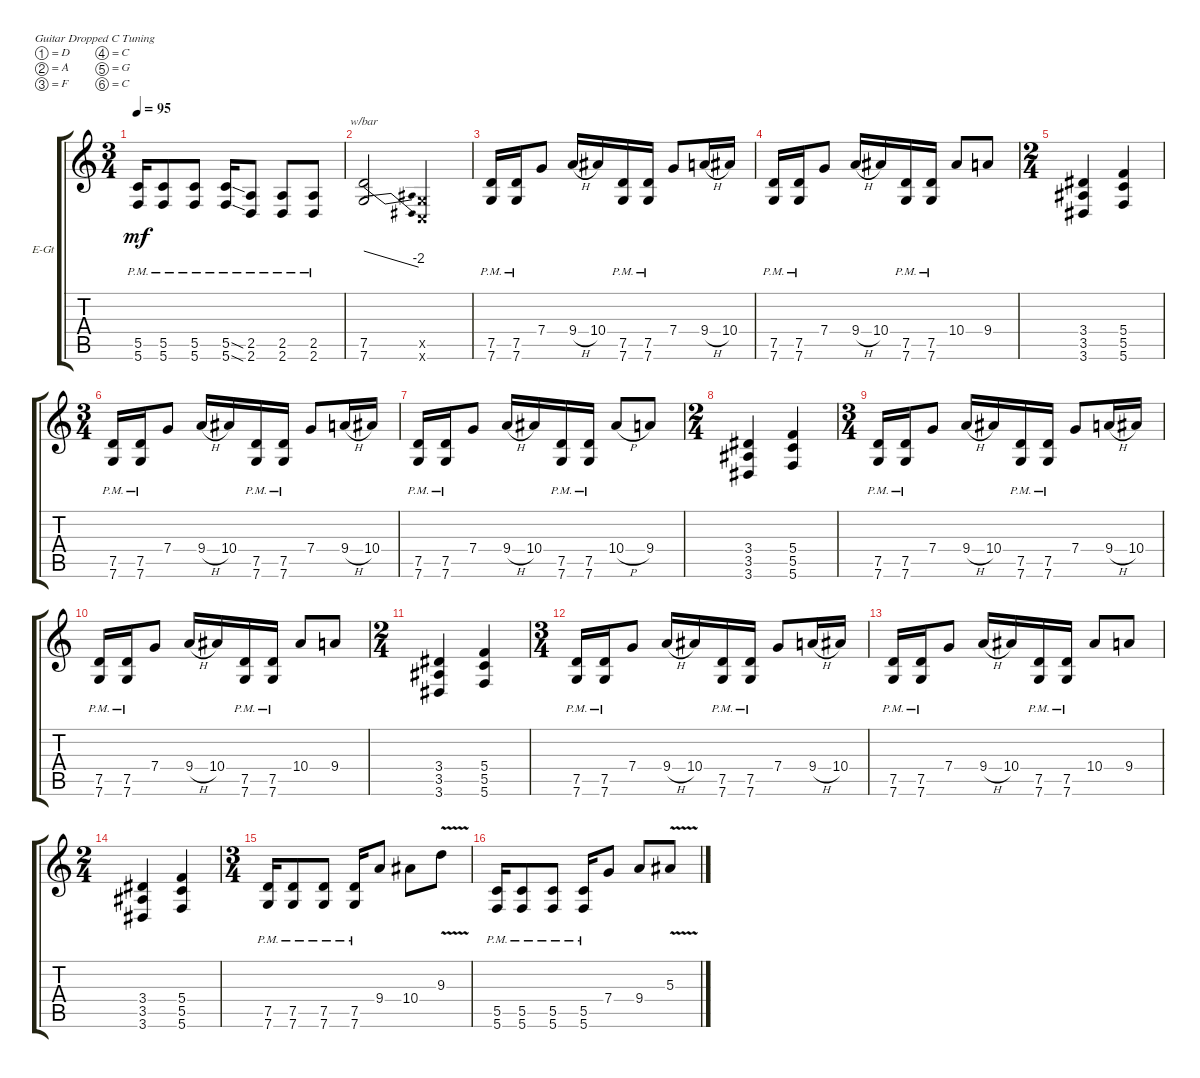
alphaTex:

\defaultSystemsLayout 4
\bracketExtendMode groupsimilarinstruments
\firstSystemTrackNameOrientation horizontal
\otherSystemsTrackNameOrientation horizontal
\track ("Andre" "E-Gt") {instrument distortionguitar}
\staff {score tabs}
\tuning (D4 A3 F3 C3 G2 C2)
\ts (3 4)
\tempo 95
\clef g2
\ks c
(5.6{pm} 5.5{pm}).16{dy mf} (5.6{pm} 5.5{pm}).8 (5.6{pm} 5.5{pm}).8 (5.6{sod pm} 5.5{sod pm}).16 (2.6{pm} 2.5{pm}).8 (2.6{pm} 2.5{pm}).8 (2.6{pm} 2.5{pm}).8 |
(7.6 7.5).2{tbe (dive default 0 0 46.199999999999996 -8)} (0.6{x} 0.5{x}).4 |
(7.6{pm} 7.5{pm}).16 (7.5{pm} 7.6{pm}).16 7.4.8 9.4{h}.16 10.4.16 (7.6{pm} 7.5{pm}).16 (7.5{pm} 7.6{pm}).16 7.4.8 9.4{h}.16 10.4.16 |
(7.6{pm} 7.5{pm}).16 (7.5{pm} 7.6{pm}).16 7.4.8 9.4{h}.16 10.4.16 (7.6{pm} 7.5{pm}).16 (7.5{pm} 7.6{pm}).16 10.4.8 9.4.8 |
\ts (2 4)
(3.6 3.5 3.4).4 (5.4 5.5 5.6).4 |
\ts (3 4)
(7.6{pm} 7.5{pm}).16 (7.5{pm} 7.6{pm}).16 7.4.8 9.4{h}.16 10.4.16 (7.6{pm} 7.5{pm}).16 (7.5{pm} 7.6{pm}).16 7.4.8 9.4{h}.16 10.4.16 |
(7.6{pm} 7.5{pm}).16 (7.5{pm} 7.6{pm}).16 7.4.8 9.4{h}.16 10.4.16 (7.6{pm} 7.5{pm}).16 (7.5{pm} 7.6{pm}).16 10.4{h}.8 9.4.8 |
\ts (2 4)
(3.6 3.5 3.4).4 (5.6 5.4 5.5).4 |
\ts (3 4)
(7.6{pm} 7.5{pm}).16 (7.5{pm} 7.6{pm}).16 7.4.8 9.4{h}.16 10.4.16 (7.6{pm} 7.5{pm}).16 (7.5{pm} 7.6{pm}).16 7.4.8 9.4{h}.16 10.4.16 |
(7.6{pm} 7.5{pm}).16 (7.5{pm} 7.6{pm}).16 7.4.8 9.4{h}.16 10.4.16 (7.6{pm} 7.5{pm}).16 (7.5{pm} 7.6{pm}).16 10.4.8 9.4.8 |
\ts (2 4)
(3.6 3.5 3.4).4 (5.4 5.5 5.6).4 |
\ts (3 4)
(7.6{pm} 7.5{pm}).16 (7.5{pm} 7.6{pm}).16 7.4.8 9.4{h}.16 10.4.16 (7.6{pm} 7.5{pm}).16 (7.5{pm} 7.6{pm}).16 7.4.8 9.4{h}.16 10.4.16 |
(7.6{pm} 7.5{pm}).16 (7.5{pm} 7.6{pm}).16 7.4.8 9.4{h}.16 10.4.16 (7.6{pm} 7.5{pm}).16 (7.5{pm} 7.6{pm}).16 10.4.8 9.4.8 |
\ts (2 4)
(3.6 3.5 3.4).4 (5.4 5.5 5.6).4 |
\ts (3 4)
(7.6{pm} 7.5{pm}).16 (7.5{pm} 7.6{pm}).8 (7.5{pm} 7.6{pm}).8 (7.6{pm} 7.5{pm}).16 9.4.8 10.4.8 9.3{v}.8 |
(5.6{pm} 5.5{pm}).16 (5.6{pm} 5.5{pm}).8 (5.6{pm} 5.5{pm}).8 (5.5{pm} 5.6{pm}).16 7.4.8 9.4.8 5.3{v}.8
